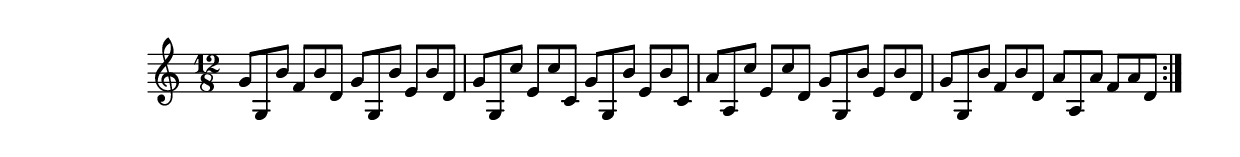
\version "2.20.0"

#(set-global-staff-size 18)

%% Repeats can be represented in the MIDI output by applying the \unfoldRepeats command.
%% In order to restrict the effect of \unfoldRepeats to the MIDI output only, while also generating printable scores, it is necessary to make two \score blocks; one for MIDI (with unfolded repeats) and one for the notation (with volta, tremolo, and percent repeats);
%% When using multiple voices, each of the voices must contain completely unfolded repeats for correct MIDI output. 

music = \relative c'' {
  \clef treble
  \time 12/8
  \key c \major
  \repeat volta 4 {
    g8 g, b' f b d, g g, b' e, b' d,
    | g g, c' e, c' c, g' g, b' e, b' c,
    | a' a, c' e, c' d, g g, b' e, b' d,
    | g g, b' f b d, a' a, a' f a d,
  }
}

\score {
  \music
  \layout { }
}

\score {
  \unfoldRepeats {
    \music
  }
  \midi {
    \tempo 4 = 120
  }
}
